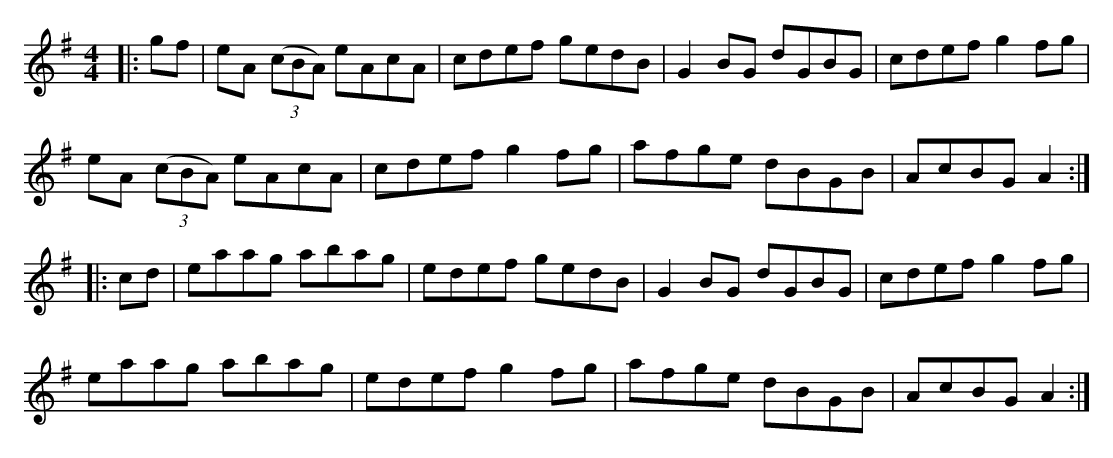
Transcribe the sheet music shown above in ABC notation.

X:1
M:4/4
K:Ador
|:gf| eA (3(cBA) eAcA|cdef gedB|G2BG dGBG|cdef g2fg|
eA (3(cBA) eAcA|cdef g2fg|afge dBGB|AcBG A2:|
|:cd|eaag abag|edef gedB| G2 BG dGBG|cdef g2fg|
eaag abag|edef g2fg|afge dBGB|AcBG A2 :|
